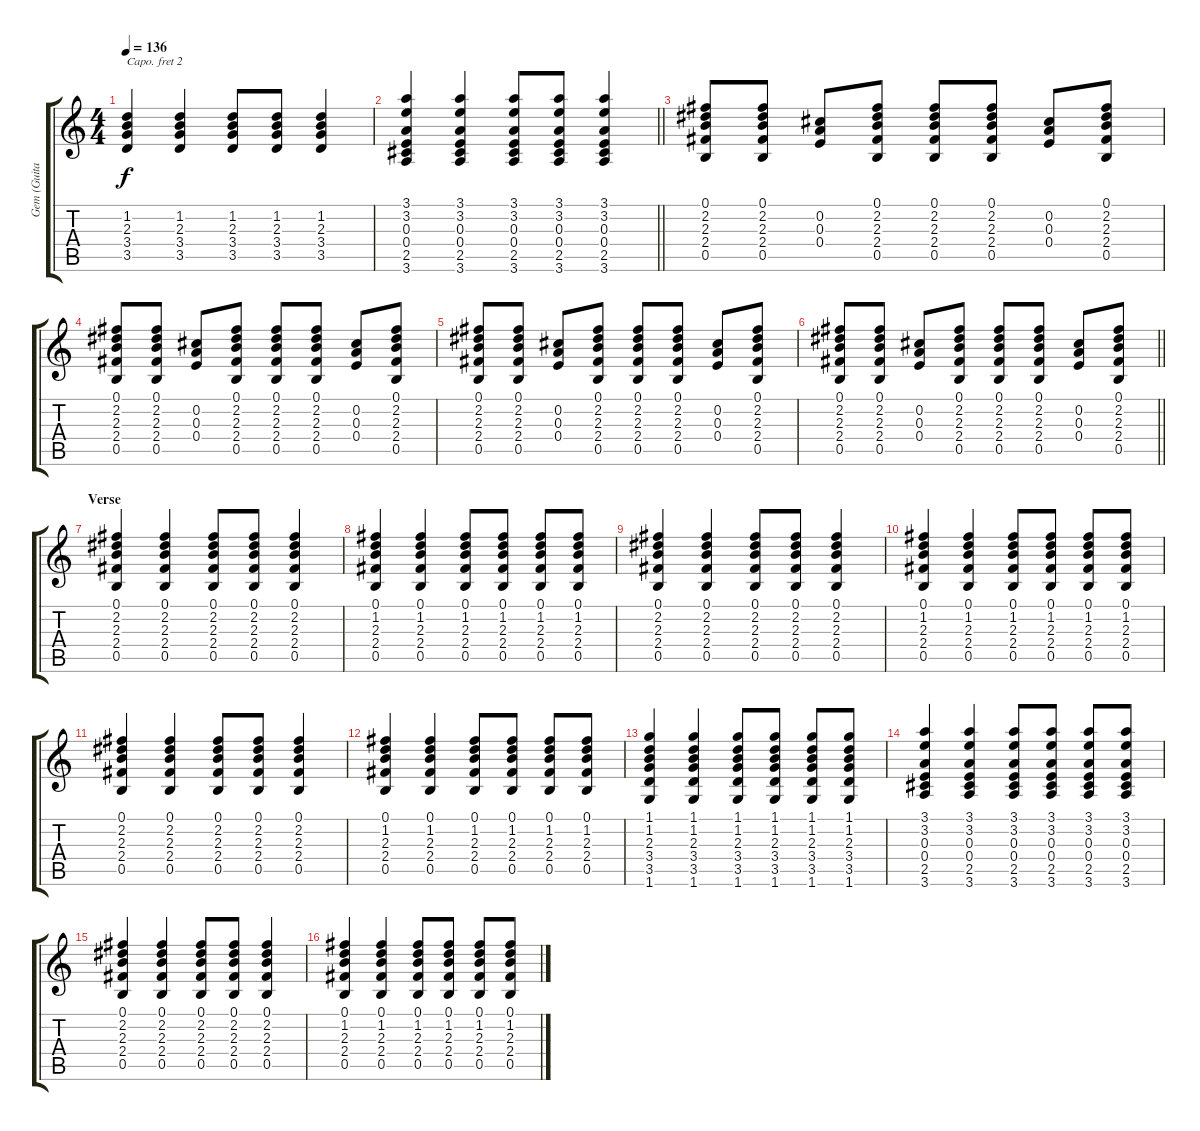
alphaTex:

\track ("Gem (Guitar 2)" "Gem (Guita") {instrument overdrivenguitar}
\staff {score tabs}
\capo 2
\tuning (E4 B3 G3 D3 A2 E2) {hide}
\ts (4 4)
\tempo 136
\clef g2
\ks c
(1.2 2.3 3.4 3.5).4{dy f} (1.2 2.3 3.4 3.5).4 (1.2 2.3 3.4 3.5).8 (1.2 2.3 3.4 3.5).8 (1.2 2.3 3.4 3.5).4 |
\barLineRight lightlight
(3.1 3.2 0.3 0.4 2.5 3.6).4 (3.1 3.2 0.3 0.4 2.5 3.6).4 (3.1 3.2 0.3 0.4 2.5 3.6).8 (3.1 3.2 0.3 0.4 2.5 3.6).8 (3.1 3.2 0.3 0.4 2.5 3.6).4 |
(0.1 2.2 2.3 2.4 0.5).8 (0.1 2.2 2.3 2.4 0.5).8 (0.2 0.3 0.4).8 (0.1 2.2 2.3 2.4 0.5).8 (0.1 2.2 2.3 2.4 0.5).8 (0.1 2.2 2.3 2.4 0.5).8 (0.2 0.3 0.4).8 (0.1 2.2 2.3 2.4 0.5).8 |
(0.1 2.2 2.3 2.4 0.5).8 (0.1 2.2 2.3 2.4 0.5).8 (0.2 0.3 0.4).8 (0.1 2.2 2.3 2.4 0.5).8 (0.1 2.2 2.3 2.4 0.5).8 (0.1 2.2 2.3 2.4 0.5).8 (0.2 0.3 0.4).8 (0.1 2.2 2.3 2.4 0.5).8 |
(0.1 2.2 2.3 2.4 0.5).8 (0.1 2.2 2.3 2.4 0.5).8 (0.2 0.3 0.4).8 (0.1 2.2 2.3 2.4 0.5).8 (0.1 2.2 2.3 2.4 0.5).8 (0.1 2.2 2.3 2.4 0.5).8 (0.2 0.3 0.4).8 (0.1 2.2 2.3 2.4 0.5).8 |
\barLineRight lightlight
(0.1 2.2 2.3 2.4 0.5).8 (0.1 2.2 2.3 2.4 0.5).8 (0.2 0.3 0.4).8 (0.1 2.2 2.3 2.4 0.5).8 (0.1 2.2 2.3 2.4 0.5).8 (0.1 2.2 2.3 2.4 0.5).8 (0.2 0.3 0.4).8 (0.1 2.2 2.3 2.4 0.5).8 |
\section ("" "Verse")
(0.1 2.2 2.3 2.4 0.5).4 (0.1 2.2 2.3 2.4 0.5).4 (0.1 2.2 2.3 2.4 0.5).8 (0.1 2.2 2.3 2.4 0.5).8 (0.1 2.2 2.3 2.4 0.5).4 |
(0.1 1.2 2.3 2.4 0.5).4 (0.1 1.2 2.3 2.4 0.5).4 (0.1 1.2 2.3 2.4 0.5).8 (0.1 1.2 2.3 2.4 0.5).8 (0.1 1.2 2.3 2.4 0.5).8 (0.1 1.2 2.3 2.4 0.5).8 |
(0.1 2.2 2.3 2.4 0.5).4 (0.1 2.2 2.3 2.4 0.5).4 (0.1 2.2 2.3 2.4 0.5).8 (0.1 2.2 2.3 2.4 0.5).8 (0.1 2.2 2.3 2.4 0.5).4 |
(0.1 1.2 2.3 2.4 0.5).4 (0.1 1.2 2.3 2.4 0.5).4 (0.1 1.2 2.3 2.4 0.5).8 (0.1 1.2 2.3 2.4 0.5).8 (0.1 1.2 2.3 2.4 0.5).8 (0.1 1.2 2.3 2.4 0.5).8 |
(0.1 2.2 2.3 2.4 0.5).4 (0.1 2.2 2.3 2.4 0.5).4 (0.1 2.2 2.3 2.4 0.5).8 (0.1 2.2 2.3 2.4 0.5).8 (0.1 2.2 2.3 2.4 0.5).4 |
(0.1 1.2 2.3 2.4 0.5).4 (0.1 1.2 2.3 2.4 0.5).4 (0.1 1.2 2.3 2.4 0.5).8 (0.1 1.2 2.3 2.4 0.5).8 (0.1 1.2 2.3 2.4 0.5).8 (0.1 1.2 2.3 2.4 0.5).8 |
(1.1 1.2 2.3 3.4 3.5 1.6).4 (1.1 1.2 2.3 3.4 3.5 1.6).4 (1.1 1.2 2.3 3.4 3.5 1.6).8 (1.1 1.2 2.3 3.4 3.5 1.6).8 (1.1 1.2 2.3 3.4 3.5 1.6).8 (1.1 1.2 2.3 3.4 3.5 1.6).8 |
(3.1 3.2 0.3 0.4 2.5 3.6).4 (3.1 3.2 0.3 0.4 2.5 3.6).4 (3.1 3.2 0.3 0.4 2.5 3.6).8 (3.1 3.2 0.3 0.4 2.5 3.6).8 (3.1 3.2 0.3 0.4 2.5 3.6).8 (3.1 3.2 0.3 0.4 2.5 3.6).8 |
(0.1 2.2 2.3 2.4 0.5).4 (0.1 2.2 2.3 2.4 0.5).4 (0.1 2.2 2.3 2.4 0.5).8 (0.1 2.2 2.3 2.4 0.5).8 (0.1 2.2 2.3 2.4 0.5).4 |
(0.1 1.2 2.3 2.4 0.5).4 (0.1 1.2 2.3 2.4 0.5).4 (0.1 1.2 2.3 2.4 0.5).8 (0.1 1.2 2.3 2.4 0.5).8 (0.1 1.2 2.3 2.4 0.5).8 (0.1 1.2 2.3 2.4 0.5).8
